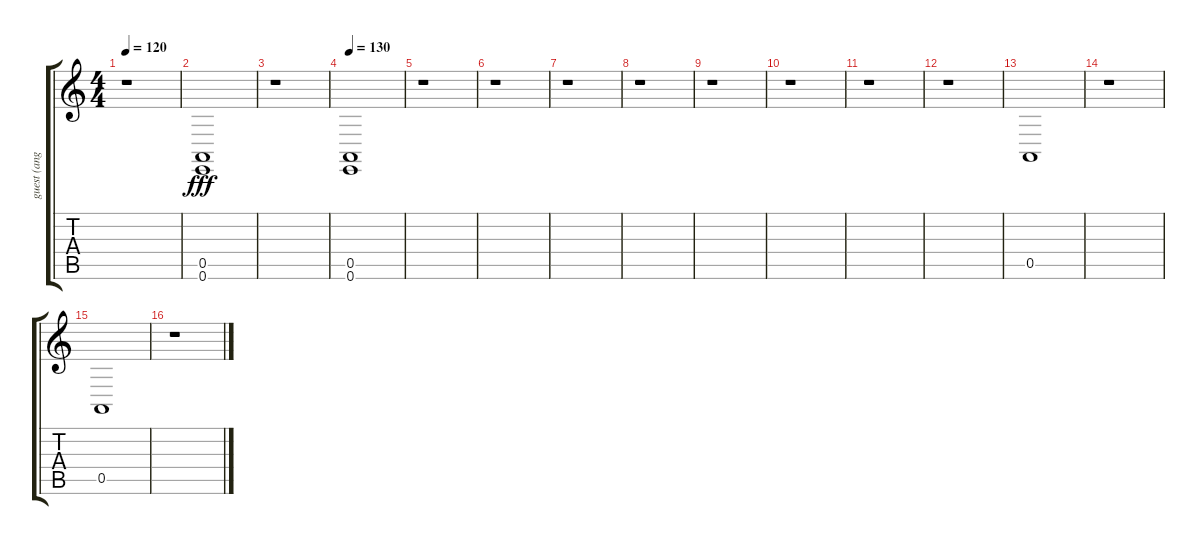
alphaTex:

\track ("guest (angie) bell" "guest (ang") {instrument fx3crystal}
\staff {score tabs}
\tuning (E4 B3 G3 D3 A2 E2) {hide}
\ts (4 4)
\tempo 120
\clef g2
\ks c
r.1{dy fff} |
(0.5 0.6).1 |
r.1 |
\tempo 130
(0.5 0.6).1 |
r.1 |
r.1 |
r.1 |
r.1 |
r.1 |
r.1 |
r.1 |
r.1 |
0.5.1 |
r.1 |
0.5.1 |
r.1
